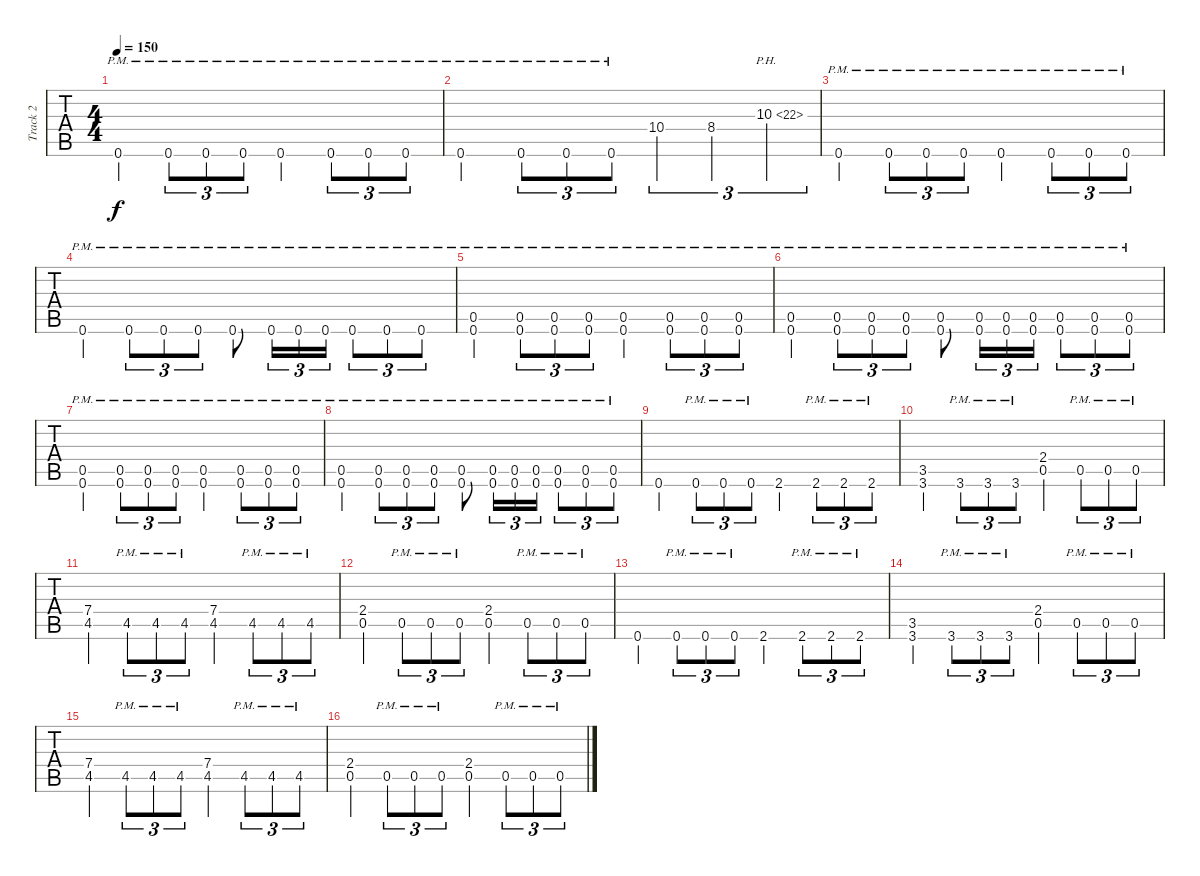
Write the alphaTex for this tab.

\track ("Track 2" "Track 2") {instrument distortionguitar}
\staff {tabs}
\tuning (Eb4 Bb3 Gb3 Db3 Ab2 Db2) {hide}
\ts (4 4)
\tempo 150
\clef g2
\ks c
0.6{pm}.4{dy f} 0.6{pm}.8{tu (3 2)} 0.6{pm}.8{tu (3 2)} 0.6{pm}.8{tu (3 2)} 0.6{pm}.4 0.6{pm}.8{tu (3 2)} 0.6{pm}.8{tu (3 2)} 0.6{pm}.8{tu (3 2)} |
0.6{pm}.4 0.6{pm}.8{tu (3 2)} 0.6{pm}.8{tu (3 2)} 0.6{pm}.8{tu (3 2)} 10.4.4{tu (3 2)} 8.4.4{tu (3 2)} 10.3{ph 12}.4{tu (3 2)} |
0.6{pm}.4 0.6{pm}.8{tu (3 2)} 0.6{pm}.8{tu (3 2)} 0.6{pm}.8{tu (3 2)} 0.6{pm}.4 0.6{pm}.8{tu (3 2)} 0.6{pm}.8{tu (3 2)} 0.6{pm}.8{tu (3 2)} |
0.6{pm}.4 0.6{pm}.8{tu (3 2)} 0.6{pm}.8{tu (3 2)} 0.6{pm}.8{tu (3 2)} 0.6{pm}.8 0.6{pm}.16{tu (3 2)} 0.6{pm}.16{tu (3 2)} 0.6{pm}.16{tu (3 2)} 0.6{pm}.8{tu (3 2)} 0.6{pm}.8{tu (3 2)} 0.6{pm}.8{tu (3 2)} |
(0.5{pm} 0.6{pm}).4 (0.5{pm} 0.6{pm}).8{tu (3 2)} (0.5{pm} 0.6{pm}).8{tu (3 2)} (0.5{pm} 0.6{pm}).8{tu (3 2)} (0.5{pm} 0.6{pm}).4 (0.5{pm} 0.6{pm}).8{tu (3 2)} (0.5{pm} 0.6{pm}).8{tu (3 2)} (0.5{pm} 0.6{pm}).8{tu (3 2)} |
(0.5{pm} 0.6{pm}).4 (0.5{pm} 0.6{pm}).8{tu (3 2)} (0.5{pm} 0.6{pm}).8{tu (3 2)} (0.5{pm} 0.6{pm}).8{tu (3 2)} (0.5{pm} 0.6{pm}).8 (0.5{pm} 0.6{pm}).16{tu (3 2)} (0.5{pm} 0.6{pm}).16{tu (3 2)} (0.5{pm} 0.6{pm}).16{tu (3 2)} (0.5{pm} 0.6{pm}).8{tu (3 2)} (0.5{pm} 0.6{pm}).8{tu (3 2)} (0.5{pm} 0.6{pm}).8{tu (3 2)} |
(0.5{pm} 0.6{pm}).4 (0.5{pm} 0.6{pm}).8{tu (3 2)} (0.5{pm} 0.6{pm}).8{tu (3 2)} (0.5{pm} 0.6{pm}).8{tu (3 2)} (0.5{pm} 0.6{pm}).4 (0.5{pm} 0.6{pm}).8{tu (3 2)} (0.5{pm} 0.6{pm}).8{tu (3 2)} (0.5{pm} 0.6{pm}).8{tu (3 2)} |
(0.5{pm} 0.6{pm}).4 (0.5{pm} 0.6{pm}).8{tu (3 2)} (0.5{pm} 0.6{pm}).8{tu (3 2)} (0.5{pm} 0.6{pm}).8{tu (3 2)} (0.5{pm} 0.6{pm}).8 (0.5{pm} 0.6{pm}).16{tu (3 2)} (0.5{pm} 0.6{pm}).16{tu (3 2)} (0.5{pm} 0.6{pm}).16{tu (3 2)} (0.5{pm} 0.6{pm}).8{tu (3 2)} (0.5{pm} 0.6{pm}).8{tu (3 2)} (0.5{pm} 0.6{pm}).8{tu (3 2)} |
0.6.4 0.6{pm}.8{tu (3 2)} 0.6{pm}.8{tu (3 2)} 0.6{pm}.8{tu (3 2)} 2.6.4 2.6{pm}.8{tu (3 2)} 2.6{pm}.8{tu (3 2)} 2.6{pm}.8{tu (3 2)} |
(3.5 3.6).4 3.6{pm}.8{tu (3 2)} 3.6{pm}.8{tu (3 2)} 3.6{pm}.8{tu (3 2)} (2.4 0.5).4 0.5{pm}.8{tu (3 2)} 0.5{pm}.8{tu (3 2)} 0.5{pm}.8{tu (3 2)} |
(7.4 4.5).4 4.5{pm}.8{tu (3 2)} 4.5{pm}.8{tu (3 2)} 4.5{pm}.8{tu (3 2)} (7.4 4.5).4 4.5{pm}.8{tu (3 2)} 4.5{pm}.8{tu (3 2)} 4.5{pm}.8{tu (3 2)} |
(2.4 0.5).4 0.5{pm}.8{tu (3 2)} 0.5{pm}.8{tu (3 2)} 0.5{pm}.8{tu (3 2)} (2.4 0.5).4 0.5{pm}.8{tu (3 2)} 0.5{pm}.8{tu (3 2)} 0.5{pm}.8{tu (3 2)} |
0.6.4 0.6{pm}.8{tu (3 2)} 0.6{pm}.8{tu (3 2)} 0.6{pm}.8{tu (3 2)} 2.6.4 2.6{pm}.8{tu (3 2)} 2.6{pm}.8{tu (3 2)} 2.6{pm}.8{tu (3 2)} |
(3.5 3.6).4 3.6{pm}.8{tu (3 2)} 3.6{pm}.8{tu (3 2)} 3.6{pm}.8{tu (3 2)} (2.4 0.5).4 0.5{pm}.8{tu (3 2)} 0.5{pm}.8{tu (3 2)} 0.5{pm}.8{tu (3 2)} |
(7.4 4.5).4 4.5{pm}.8{tu (3 2)} 4.5{pm}.8{tu (3 2)} 4.5{pm}.8{tu (3 2)} (7.4 4.5).4 4.5{pm}.8{tu (3 2)} 4.5{pm}.8{tu (3 2)} 4.5{pm}.8{tu (3 2)} |
(2.4 0.5).4 0.5{pm}.8{tu (3 2)} 0.5{pm}.8{tu (3 2)} 0.5{pm}.8{tu (3 2)} (2.4 0.5).4 0.5{pm}.8{tu (3 2)} 0.5{pm}.8{tu (3 2)} 0.5{pm}.8{tu (3 2)}
